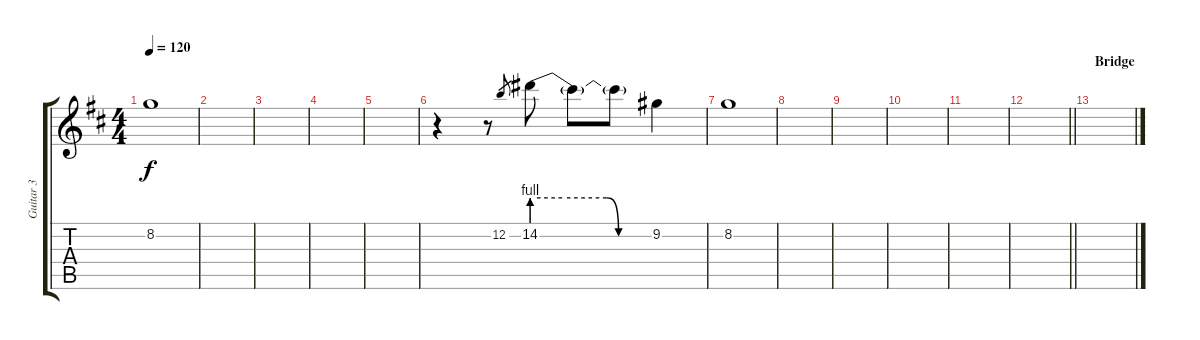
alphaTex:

\track ("Guitar 3" "Guitar 3") {instrument electricguitarclean}
\staff {score tabs}
\tuning (E4 B3 G3 D3 A2 E2) {hide}
\ts (4 4)
\tempo 120
\clef g2
\ks d
8.2.1{dy f} |
|
|
|
|
r.4 r.8 12.2.8{gr} 14.2{be (custom 0 4 15 4 37 4 43 0 60 0)}.8 14.2{t}.8 14.2{t}.8 9.2.4 |
8.2.1 |
|
|
|
|
\barLineRight lightlight
|
\section ("" "Bridge")
